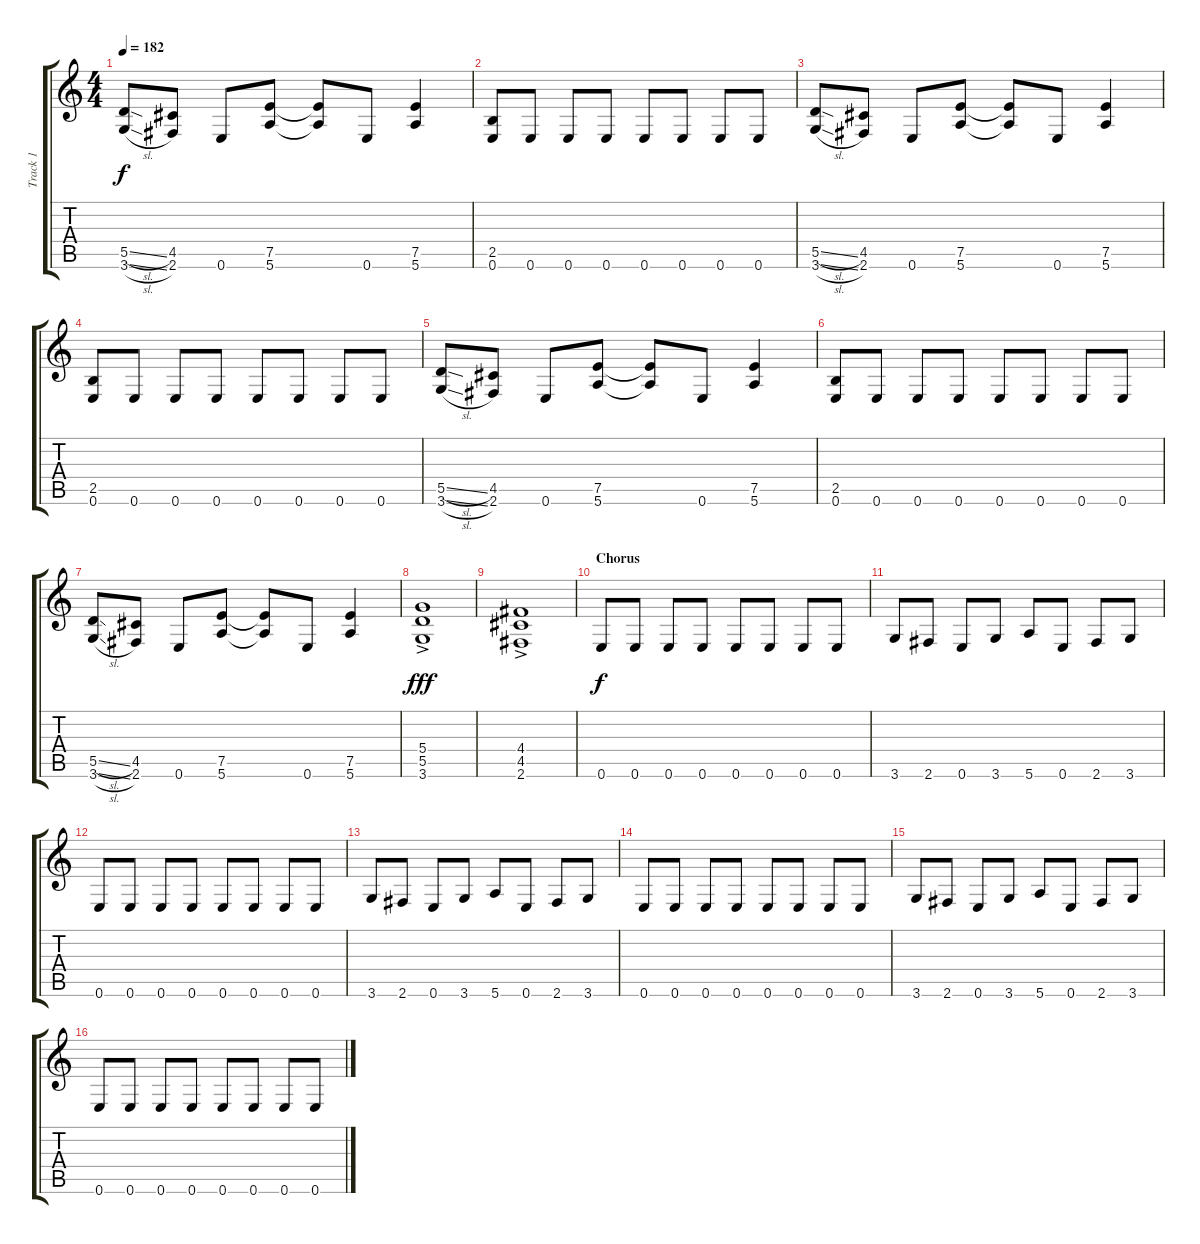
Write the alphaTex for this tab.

\track ("Track 1" "Track 1") {instrument distortionguitar}
\staff {score tabs}
\tuning (E4 B3 G3 D3 A2 E2) {hide}
\ts (4 4)
\tempo 182
\clef g2
\ks c
(5.5{sl} 3.6{sl}).8{dy f} (4.5 2.6).8 0.6.8 (7.5 5.6).8 (7.5{t} 5.6{t}).8 0.6.8 (7.5 5.6).4 |
(2.5 0.6).8 0.6.8 0.6.8 0.6.8 0.6.8 0.6.8 0.6.8 0.6.8 |
(5.5{sl} 3.6{sl}).8 (4.5 2.6).8 0.6.8 (7.5 5.6).8 (7.5{t} 5.6{t}).8 0.6.8 (7.5 5.6).4 |
(2.5 0.6).8 0.6.8 0.6.8 0.6.8 0.6.8 0.6.8 0.6.8 0.6.8 |
(5.5{sl} 3.6{sl}).8 (4.5 2.6).8 0.6.8 (7.5 5.6).8 (7.5{t} 5.6{t}).8 0.6.8 (7.5 5.6).4 |
(2.5 0.6).8 0.6.8 0.6.8 0.6.8 0.6.8 0.6.8 0.6.8 0.6.8 |
(5.5{sl} 3.6{sl}).8 (4.5 2.6).8 0.6.8 (7.5 5.6).8 (7.5{t} 5.6{t}).8 0.6.8 (7.5 5.6).4 |
(5.4{ac} 5.5{ac} 3.6{ac}).1{dy fff} |
(4.4{ac} 4.5{ac} 2.6{ac}).1 |
\section ("" "Chorus")
0.6.8{dy f} 0.6.8 0.6.8 0.6.8 0.6.8 0.6.8 0.6.8 0.6.8 |
3.6.8 2.6.8 0.6.8 3.6.8 5.6.8 0.6.8 2.6.8 3.6.8 |
0.6.8 0.6.8 0.6.8 0.6.8 0.6.8 0.6.8 0.6.8 0.6.8 |
3.6.8 2.6.8 0.6.8 3.6.8 5.6.8 0.6.8 2.6.8 3.6.8 |
0.6.8 0.6.8 0.6.8 0.6.8 0.6.8 0.6.8 0.6.8 0.6.8 |
3.6.8 2.6.8 0.6.8 3.6.8 5.6.8 0.6.8 2.6.8 3.6.8 |
0.6.8 0.6.8 0.6.8 0.6.8 0.6.8 0.6.8 0.6.8 0.6.8
